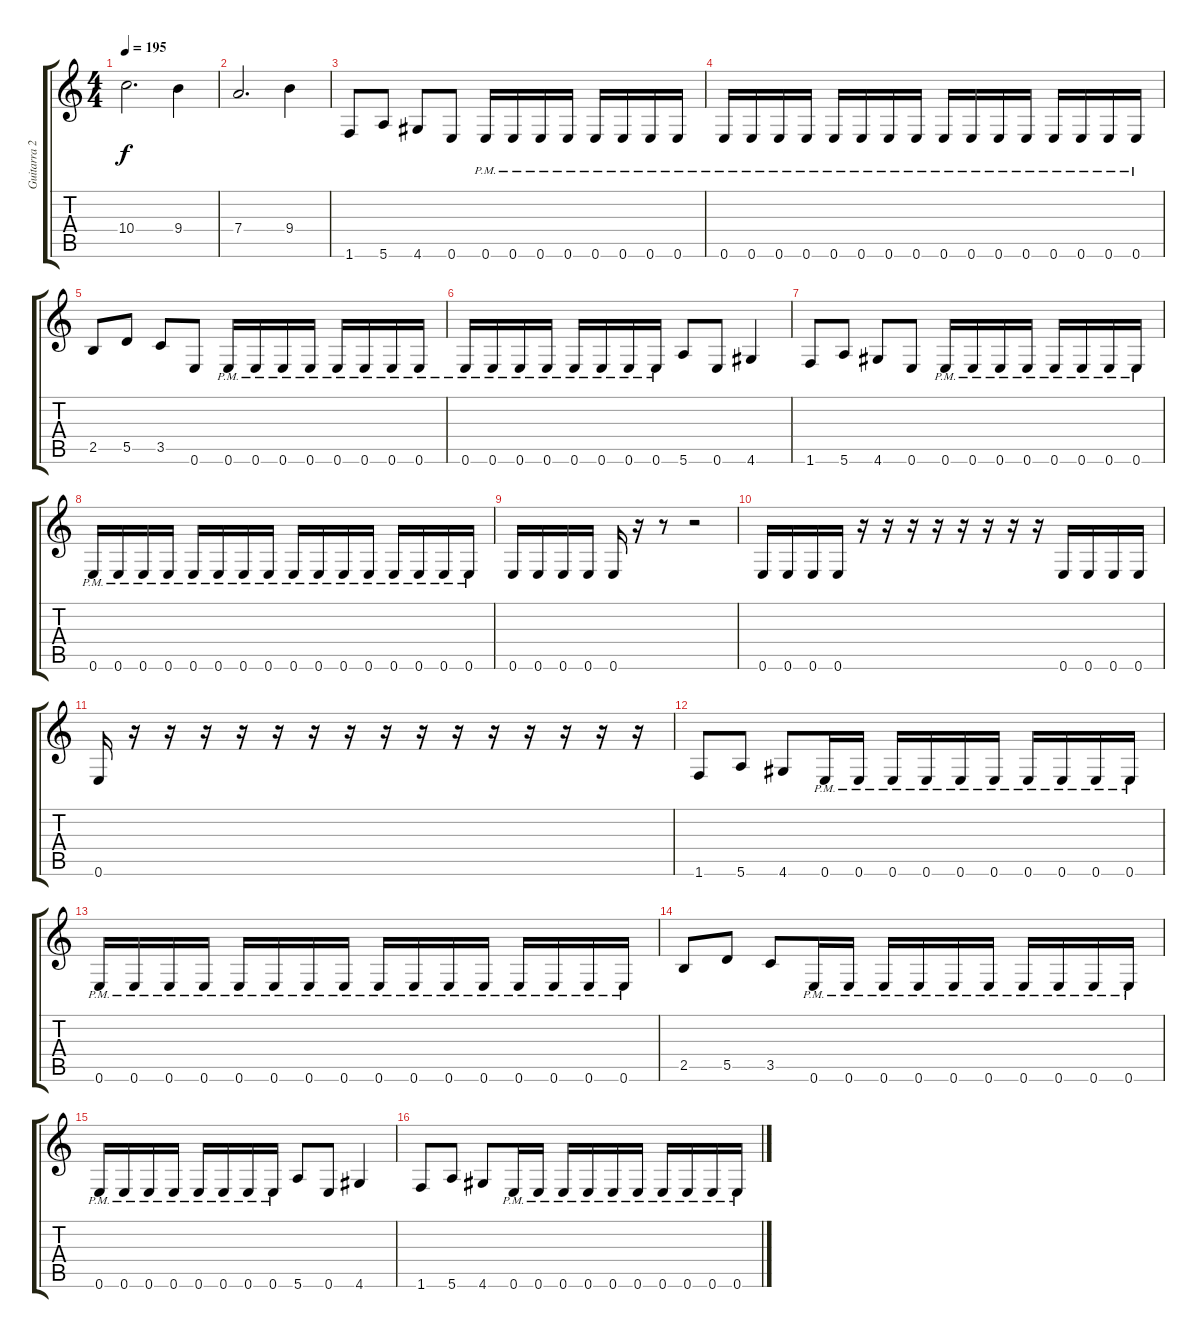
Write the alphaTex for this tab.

\track ("Guitarra 2" "Guitarra 2") {instrument distortionguitar}
\staff {score tabs}
\tuning (E4 B3 G3 D3 A2 E2) {hide}
\ts (4 4)
\tempo 195
\clef g2
\ks c
10.4.2{d dy f} 9.4.4 |
7.4.2{d} 9.4.4 |
1.6.8 5.6.8 4.6.8 0.6.8 0.6{pm}.16 0.6{pm}.16 0.6{pm}.16 0.6{pm}.16 0.6{pm}.16 0.6{pm}.16 0.6{pm}.16 0.6{pm}.16 |
0.6{pm}.16 0.6{pm}.16 0.6{pm}.16 0.6{pm}.16 0.6{pm}.16 0.6{pm}.16 0.6{pm}.16 0.6{pm}.16 0.6{pm}.16 0.6{pm}.16 0.6{pm}.16 0.6{pm}.16 0.6{pm}.16 0.6{pm}.16 0.6{pm}.16 0.6{pm}.16 |
2.5.8 5.5.8 3.5.8 0.6.8 0.6{pm}.16 0.6{pm}.16 0.6{pm}.16 0.6{pm}.16 0.6{pm}.16 0.6{pm}.16 0.6{pm}.16 0.6{pm}.16 |
0.6{pm}.16 0.6{pm}.16 0.6{pm}.16 0.6{pm}.16 0.6{pm}.16 0.6{pm}.16 0.6{pm}.16 0.6{pm}.16 5.6.8 0.6.8 4.6.4 |
1.6.8 5.6.8 4.6.8 0.6.8 0.6{pm}.16 0.6{pm}.16 0.6{pm}.16 0.6{pm}.16 0.6{pm}.16 0.6{pm}.16 0.6{pm}.16 0.6{pm}.16 |
0.6{pm}.16 0.6{pm}.16 0.6{pm}.16 0.6{pm}.16 0.6{pm}.16 0.6{pm}.16 0.6{pm}.16 0.6{pm}.16 0.6{pm}.16 0.6{pm}.16 0.6{pm}.16 0.6{pm}.16 0.6{pm}.16 0.6{pm}.16 0.6{pm}.16 0.6{pm}.16 |
0.6.16 0.6.16 0.6.16 0.6.16 0.6.16 r.16 r.8 r.2 |
0.6.16 0.6.16 0.6.16 0.6.16 r.16 r.16 r.16 r.16 r.16 r.16 r.16 r.16 0.6.16 0.6.16 0.6.16 0.6.16 |
0.6.16 r.16 r.16 r.16 r.16 r.16 r.16 r.16 r.16 r.16 r.16 r.16 r.16 r.16 r.16 r.16 |
1.6.8 5.6.8 4.6.8 0.6{pm}.16 0.6{pm}.16 0.6{pm}.16 0.6{pm}.16 0.6{pm}.16 0.6{pm}.16 0.6{pm}.16 0.6{pm}.16 0.6{pm}.16 0.6{pm}.16 |
0.6{pm}.16 0.6{pm}.16 0.6{pm}.16 0.6{pm}.16 0.6{pm}.16 0.6{pm}.16 0.6{pm}.16 0.6{pm}.16 0.6{pm}.16 0.6{pm}.16 0.6{pm}.16 0.6{pm}.16 0.6{pm}.16 0.6{pm}.16 0.6{pm}.16 0.6{pm}.16 |
2.5.8 5.5.8 3.5.8 0.6{pm}.16 0.6{pm}.16 0.6{pm}.16 0.6{pm}.16 0.6{pm}.16 0.6{pm}.16 0.6{pm}.16 0.6{pm}.16 0.6{pm}.16 0.6{pm}.16 |
0.6{pm}.16 0.6{pm}.16 0.6{pm}.16 0.6{pm}.16 0.6{pm}.16 0.6{pm}.16 0.6{pm}.16 0.6{pm}.16 5.6.8 0.6.8 4.6.4 |
1.6.8 5.6.8 4.6.8 0.6{pm}.16 0.6{pm}.16 0.6{pm}.16 0.6{pm}.16 0.6{pm}.16 0.6{pm}.16 0.6{pm}.16 0.6{pm}.16 0.6{pm}.16 0.6{pm}.16
